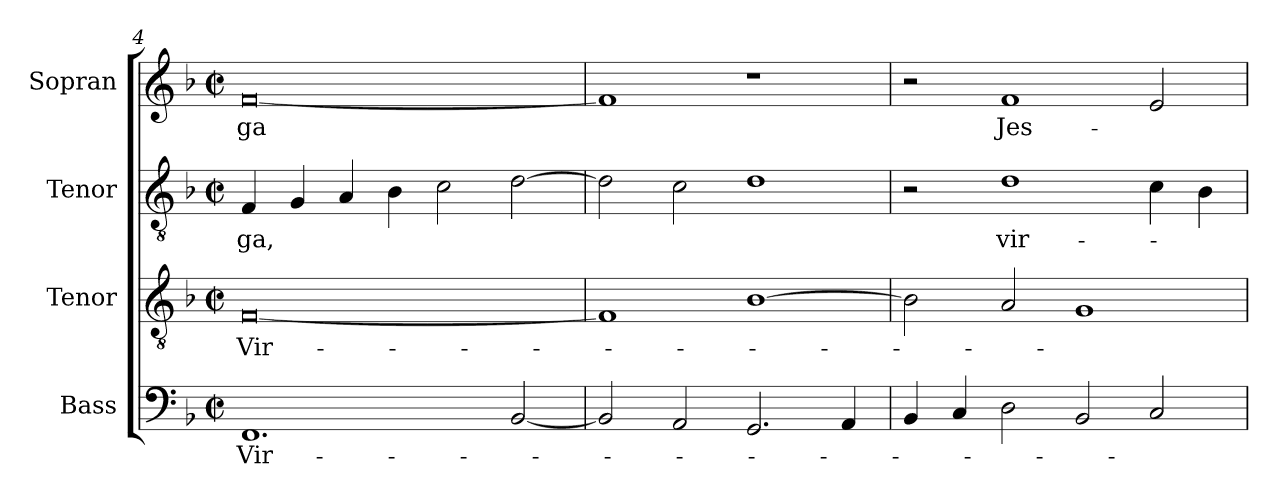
**kern	**text	**kern	**text	**kern	**text	**kern	**text
*part4	*part4	*part3	*part3	*part2	*part2	*part1	*part1
*staff4	*staff4	*staff3	*staff3	*staff2	*staff2	*staff1	*staff1
*I"Bass	*	*I"Tenor	*	*I"Tenor	*	*I"Sopran	*
*	*	*I'Tenor	*	*	*	*	*
*clefF4	*	*clefGv2	*	*clefGv2	*	*clefG2	*
*	*	*ITrd7c12	*	*ITrd7c12	*	*	*
*k[b-]	*	*k[b-]	*	*k[b-]	*	*k[b-]	*
*d:	*	*d:	*	*d:	*	*d:	*
*M2/2	*	*M2/2	*	*M2/2	*	*M2/2	*
*met(c|)	*	*met(c|)	*	*met(c|)	*	*met(c|)	*
=4	=4	=4	=4	=4	=4	=4	=4
!	!LO:LY:b:color=#000000	!	!	!	!	!	!
!	!	!	!LO:LY:b:color=#000000	!	!	!	!
!	!	!	!	!	!LO:LY:b:color=#000000	!	!
!	!	!	!	!	!	!	!LO:LY:b:color=#000000
1.FFi	Vir-	[<0FFi	Vir-	4FFi/	-ga,	[<0fi	-ga
.	.	.	.	4GGi/	.	.	.
.	.	.	.	4AAi/	.	.	.
.	.	.	.	4BB-i\	.	.	.
.	.	.	.	2Ci\	.	.	.
[<2BB-i/	.	.	.	[>2Di\	.	.	.
=5	=5	=5	=5	=5	=5	=5	=5
2BB-i/]	.	1FFi]	.	2Di\]	.	1fi]	.
2AAi/	.	.	.	2Ci\	.	.	.
2.GGi/	.	[>1BB-i	.	1Di	.	1r	.
4AAi/	.	.	.	.	.	.	.
=6	=6	=6	=6	=6	=6	=6	=6
4BB-i/	.	2BB-i\]	.	2r	.	2r	.
4Ci/	.	.	.	.	.	.	.
!	!	!	!	!	!LO:LY:b:color=#000000	!	!
!	!	!	!	!	!	!	!LO:LY:b:color=#000000
2Di\	.	2AAi/	.	1Di	vir-	1fi	Jes-
2BB-i/	.	1GGi	.	.	.	.	.
2Ci/	.	.	.	4Ci\	.	2ei/	.
.	.	.	.	4BB-i\	.	.	.
=	=	=	=	=	=	=	=
*-	*-	*-	*-	*-	*-	*-	*-
